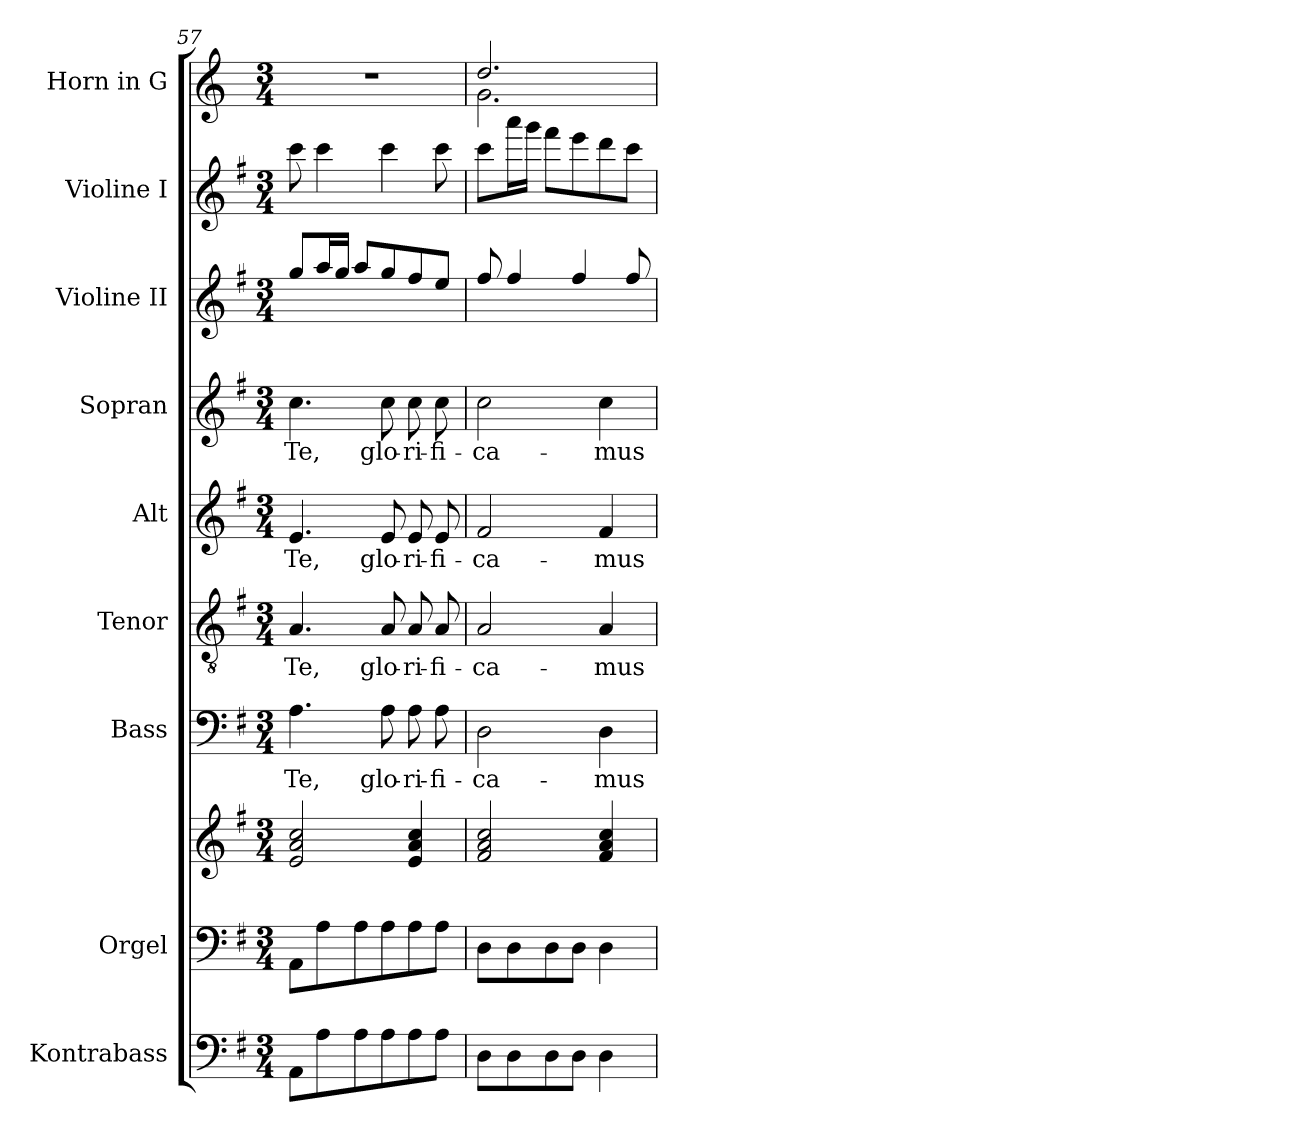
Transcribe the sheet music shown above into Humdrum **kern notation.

**kern	**kern	**kern	**kern	**text	**kern	**text	**kern	**text	**kern	**text	**kern	**kern	**kern
*part9	*part8	*part8	*part7	*part7	*part6	*part6	*part5	*part5	*part4	*part4	*part3	*part2	*part1
*staff10	*staff9	*staff8	*staff7	*staff7	*staff6	*staff6	*staff5	*staff5	*staff4	*staff4	*staff3	*staff2	*staff1
*I"Kontrabass	*I"Orgel	*	*I"Bass	*	*I"Tenor	*	*I"Alt	*	*I"Sopran	*	*I"Violine II	*I"Violine I	*I"Horn in G
*I'Kb.	*I'Org.	*	*I'B	*	*I'T	*	*I'A	*	*I'S	*	*I'Vl. II	*I'Vl. I	*I'Hrn.
!!LO:PB:g=z
*clefF4	*clefF4	*clefG2	*clefF4	*	*clefGv2	*	*clefG2	*	*clefG2	*	*clefG2	*clefG2	*clefG2
*ITrd7c12	*	*	*	*	*	*	*	*	*	*	*ITrd7c12	*ITrd7c12	*ITrd3c5
*k[f#]	*k[f#]	*k[f#]	*k[f#]	*	*k[f#]	*	*k[f#]	*	*k[f#]	*	*k[f#]	*k[f#]	*k[f#]
*G:	*G:	*G:	*G:	*	*G:	*	*G:	*	*G:	*	*G:	*G:	*G:
*M3/4	*M3/4	*M3/4	*M3/4	*	*M3/4	*	*M3/4	*	*M3/4	*	*M3/4	*M3/4	*M3/4
=57	=57	=57	=57	=57	=57	=57	=57	=57	=57	=57	=57	=57	=57
!	!	!	!	!LO:LY:b	!	!LO:LY:b	!	!LO:LY:b	!	!LO:LY:b	!	!	!
8AAA\L	8AA\L	2e/ 2a/ 2cc/	4.A\	Te,	4.A/	Te,	4.e/	Te,	4.cc\	Te,	8g/L	8cc\	2.r
8AA\	8A\	.	.	.	.	.	.	.	.	.	16a/L	4cc\	.
.	.	.	.	.	.	.	.	.	.	.	16g/JJ	.	.
8AA\	8A\	.	.	.	.	.	.	.	.	.	8a/L	.	.
!	!	!	!	!LO:LY:b	!	!LO:LY:b	!	!LO:LY:b	!	!LO:LY:b	!	!	!
8AA\	8A\	.	8A\	glo-	8A/	glo-	8e/	glo-	8cc\	glo-	8g/	4cc\	.
!	!	!	!	!LO:LY:b	!	!LO:LY:b	!	!LO:LY:b	!	!LO:LY:b	!	!	!
8AA\	8A\	4e/ 4a/ 4cc/	8A\	-ri-	8A/	-ri-	8e/	-ri-	8cc\	-ri-	8f#/	.	.
!	!	!	!	!LO:LY:b	!	!LO:LY:b	!	!LO:LY:b	!	!LO:LY:b	!	!	!
8AA\J	8A\J	.	8A\	-fi-	8A/	-fi-	8e/	-fi-	8cc\	-fi-	8e/J	8cc\	.
=58	=58	=58	=58	=58	=58	=58	=58	=58	=58	=58	=58	=58	=58
!	!	!	!	!LO:LY:b	!	!LO:LY:b	!	!LO:LY:b	!	!LO:LY:b	!	!	!
*	*	*	*	*	*	*	*	*	*	*	*	*	*^
8DD\L	8D\L	2f#/ 2a/ 2cc/	2D\	-ca-	2A/	-ca-	2f#/	-ca-	2cc\	-ca-	8f#/	8cc\L	2.a/	2.d\
8DD\	8D\	.	.	.	.	.	.	.	.	.	4f#/	16aa\L	.	.
.	.	.	.	.	.	.	.	.	.	.	.	16gg\JJ	.	.
8DD\	8D\	.	.	.	.	.	.	.	.	.	.	8ff#\L	.	.
8DD\J	8D\J	.	.	.	.	.	.	.	.	.	4f#/	8ee\	.	.
!	!	!	!	!LO:LY:b	!	!LO:LY:b	!	!LO:LY:b	!	!LO:LY:b	!	!	!	!
4DD\	4D\	4f#/ 4a/ 4cc/	4D\	-mus	4A/	-mus	4f#/	-mus	4cc\	-mus	.	8dd\	.	.
.	.	.	.	.	.	.	.	.	.	.	8f#/	8cc\J	.	.
*	*	*	*	*	*	*	*	*	*	*	*	*	*v	*v
=	=	=	=	=	=	=	=	=	=	=	=	=	=
*-	*-	*-	*-	*-	*-	*-	*-	*-	*-	*-	*-	*-	*-
